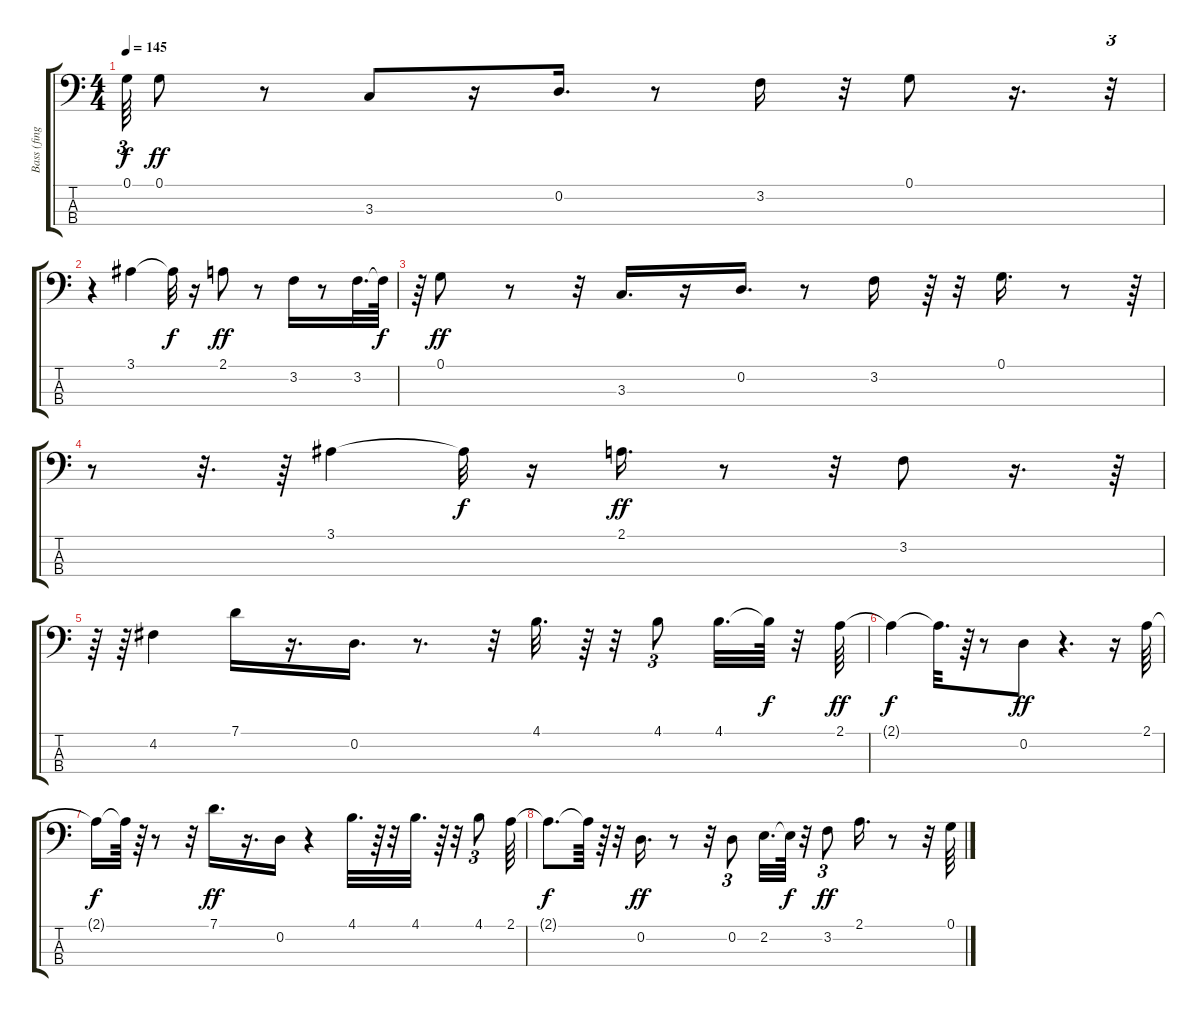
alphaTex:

\track ("Bass (finger)" "Bass (fing") {instrument electricbassfinger}
\staff {score tabs}
\tuning (G2 D2 A1 E1) {hide}
\ts (4 4)
\tempo 145
\clef f4
\ks c
0.1{t}.64{tu (3 2) dy f} 0.1.8{dy ff} r.8 3.3.8 r.16 0.2.16{d} r.8 3.2.16 r.32 0.1.8 r.16{d} r.32{tu (3 2)} |
r.4{tu (3 2)} 3.1.4 3.1{t}.32{dy f} r.16 2.1.8{dy ff} r.8 3.2.16 r.8 3.2.32{d} 3.2{t}.64{dy f} |
r.64{tu (3 2)} 0.1.8{dy ff} r.8 r.32 3.3.16{d} r.16 0.2.16{d} r.8 3.2.16 r.64 r.32 0.1.16{d} r.8 r.64 |
r.8 r.32{d} r.64 3.1.4 3.1{t}.32{dy f} r.16 2.1.16{d dy ff} r.8 r.32 3.2.8 r.16{d} r.64 |
r.64 r.64 4.2.4 7.1.16 r.16{d} 0.2.16{d} r.8{d} r.32 4.1.32{d} r.64 r.32 4.1.8{tu (3 2)} 4.1.32{d} 4.1{t}.64{dy f} r.32 2.1.64{dy ff} |
2.1{t}.4{dy f} 2.1{t}.32{d} r.64 r.8 0.2.8{dy ff} r.4{d} r.16 2.1.64 |
2.1{t}.16{dy f} 2.1{t}.64 r.64 r.8 r.32 7.1.16{d dy ff} r.16{d} 0.2.16 r.4 4.1.32{d} r.64 r.32 4.1.32{d} r.64 r.32 4.1.8{tu (3 2)} 2.1.64 |
2.1{t}.8{d dy f} 2.1{t}.64 r.64 r.32 0.2.16{d dy ff} r.8 r.32 0.2.8{tu (3 2)} 2.2.32{d} 2.2{t}.64{dy f} r.32 3.2.8{tu (3 2) dy ff} 2.1.16{d} r.8 r.32 0.1.64
